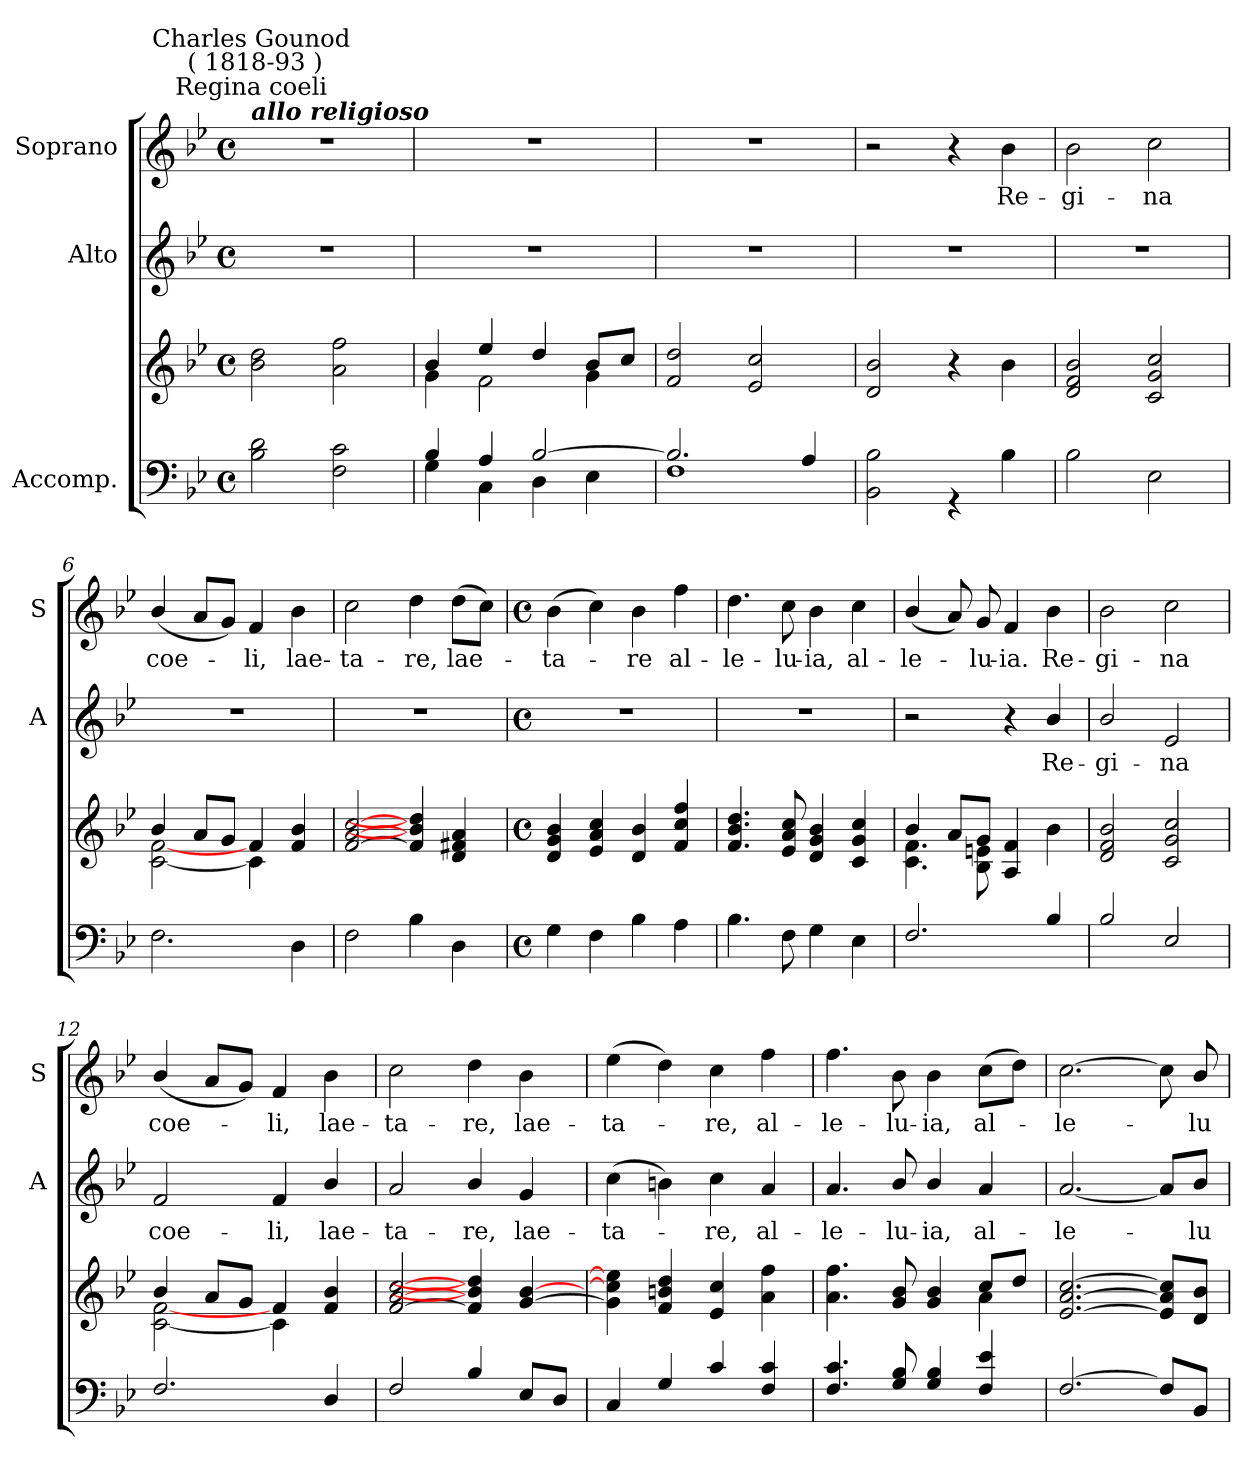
**kern	**kern	**kern	**text	**kern	**text
*part3	*part3	*part2	*part2	*part1	*part1
*staff4	*staff3	*staff2	*staff2	*staff1	*staff1
*I"Accomp.	*	*I"Alto	*	*I"Soprano	*
*	*	*I'A	*	*I'S	*
*clefF4	*clefG2	*clefG2	*	*clefG2	*
*k[b-e-]	*k[b-e-]	*k[b-e-]	*	*k[b-e-]	*
*B-:	*B-:	*B-:	*	*B-:	*
*M4/4	*M4/4	*M4/4	*	*M4/4	*
*met(c)	*met(c)	*met(c)	*	*met(c)	*
=1	=1	=1	=1	=1	=1
*^	*^	*	*	*	*
!	!	!	!	!	!	!LO:TX:a:Bi:t=allo religioso	!
!	!	!	!	!	!	!LO:TX:a:cj:t=Regina coeli	!
!	!	!	!	!	!	!LO:TX:a:cj:t=Charles Gounod\n ( 1818-93 )	!
1ryy	2B-\ 2d\	1ryy	2b-\ 2dd\	1r	.	1r	.
.	2F\ 2c\	.	2a\ 2ff\	.	.	.	.
=2	=2	=2	=2	=2	=2	=2	=2
4B-/	4G\	4b-/	4g\	1r	.	1r	.
4A/	4C\	4ee-/	2f\	.	.	.	.
[2B-/	4D\	4dd/	.	.	.	.	.
.	4E-\	8b-/L	4g\	.	.	.	.
.	.	8cc/J	.	.	.	.	.
=3	=3	=3	=3	=3	=3	=3	=3
2.B-/]	1F\	2f/ 2dd/	1ryy	1r	.	1r	.
.	.	2e-/ 2cc/	.	.	.	.	.
4A/	.	.	.	.	.	.	.
=4	=4	=4	=4	=4	=4	=4	=4
1ryy	2BB-\ 2B-\	2d/ 2b-/	2.ryy	1r	.	2r	.
.	4r	4r	.	.	.	4r	.
!	!	!	!	!	!	!	!LO:LY:b
.	4B-\	4ryy	4b-\	.	.	4b-	Re-
=5	=5	=5	=5	=5	=5	=5	=5
!	!	!	!	!	!	!	!LO:LY:b
1ryy	2B-\	2d/ 2f/ 2b-/	1ryy	1r	.	2b-	-gi-
!	!	!	!	!	!	!	!LO:LY:b
.	2E-\	2c/ 2g/ 2cc/	.	.	.	2cc	-na
=6	=6	=6	=6	=6	=6	=6	=6
!	!	!	!	!	!	!	!LO:LY:b
1ryy	2.F\	4b-/	[2c\ [2f\	1r	.	(<4b-/	coe-
.	.	8a/L	.	.	.	8aL	.
.	.	8g/J	.	.	.	8gJ)	.
!	!	!	!	!	!	!	!LO:LY:b
.	.	4f/	4c\]	.	.	4f	li,
!	!	!	!	!	!	!	!LO:LY:b
.	4D\	4f/ 4b-/	4ryy	.	.	4b-	lae-
=7	=7	=7	=7	=7	=7	=7	=7
!	!	!	!	!	!	!	!LO:LY:b
1ryy	2F\	[2f/ [2a/ [2cc/	1ryy	1r	.	2cc	-ta-
!	!	!	!	!	!	!	!LO:LY:b
.	4B-\	4f/] 4b-/] 4dd/]	.	.	.	4dd	-re,
!	!	!	!	!	!	!	!LO:LY:b
.	4D\	4d/ 4f#X/ 4a/	.	.	.	(>8ddL	lae-
.	.	.	.	.	.	8ccJ)	.
!!LO:LB:g=z
=8	=8	=8	=8	=8	=8	=8	=8
*M4/4	*	*M4/4	*	*M4/4	*	*M4/4	*
*met(c)	*	*met(c)	*	*met(c)	*	*met(c)	*
!	!	!	!	!	!	!	!LO:LY:b
1ryy	4G\	4d/ 4g/ 4b-/	1ryy	1r	.	(>4b-	ta-
.	4F\	4e-/ 4a/ 4cc/	.	.	.	4cc)	.
!	!	!	!	!	!	!	!LO:LY:b
.	4B-\	4d/ 4b-/	.	.	.	4b-	re
!	!	!	!	!	!	!	!LO:LY:b
.	4A\	4f/ 4cc/ 4ff/	.	.	.	4ff	al-
=9	=9	=9	=9	=9	=9	=9	=9
!	!	!	!	!	!	!	!LO:LY:b
1ryy	4.B-\	4.f/ 4.b-/ 4.dd/	1ryy	1r	.	4.dd	-le-
!	!	!	!	!	!	!	!LO:LY:b
.	8F\	8e-/ 8a/ 8cc/	.	.	.	8cc	-lu-
!	!	!	!	!	!	!	!LO:LY:b
.	4G\	4d/ 4g/ 4b-/	.	.	.	4b-	-ia,
!	!	!	!	!	!	!	!LO:LY:b
.	4E-\	4c/ 4g/ 4cc/	.	.	.	4cc	al-
=10	=10	=10	=10	=10	=10	=10	=10
!	!	!	!	!	!	!	!LO:LY:b
2.F/	1ryy	4b-/	4.c\ 4.f\	2r	.	(<4b-/	-le-
.	.	8a/L	.	.	.	8a)	.
!	!	!	!	!	!	!	!LO:LY:b
.	.	8g/J	8B-\ 8en\	.	.	8g	lu-
!	!	!	!	!	!	!	!LO:LY:b
.	.	4A/ 4f/	2ryy	4r	.	4f	-ia.
!	!	!	!	!	!LO:LY:b	!	!LO:LY:b
4B-/	.	4b-\	.	4b-/	Re-	4b-	Re-
=11	=11	=11	=11	=11	=11	=11	=11
!	!	!	!	!	!LO:LY:b	!	!LO:LY:b
2B-/	1ryy	2d/ 2f/ 2b-/	1ryy	2b-/	-gi-	2b-	-gi-
!	!	!	!	!	!LO:LY:b	!	!LO:LY:b
2E-/	.	2c/ 2g/ 2cc/	.	2e-	-na	2cc	-na
=12	=12	=12	=12	=12	=12	=12	=12
!	!	!	!	!	!LO:LY:b	!	!LO:LY:b
2.F/	1ryy	4b-/	[2c\ [2f\	2f	coe-	(<4b-/	coe-
.	.	8a/L	.	.	.	8aL	.
.	.	8g/J	.	.	.	8gJ)	.
!	!	!	!	!	!LO:LY:b	!	!LO:LY:b
.	.	4f/	4c\]	4f	-li,	4f	li,
!	!	!	!	!	!LO:LY:b	!	!LO:LY:b
4D/	.	4f/ 4b-/	4ryy	4b-/	lae-	4b-	lae-
=13	=13	=13	=13	=13	=13	=13	=13
!	!	!	!	!	!LO:LY:b	!	!LO:LY:b
2F/	1ryy	[2f/ [2a/ [2cc/	1ryy	2a	-ta-	2cc	-ta-
!	!	!	!	!	!LO:LY:b	!	!LO:LY:b
4B-/	.	4f/] 4b-/] 4dd/]	.	4b-/	-re,	4dd	-re,
!	!	!	!	!	!LO:LY:b	!	!LO:LY:b
8E-/L	.	[4g/ [4b-/	.	4g	lae-	4b-	lae-
8D/J	.	.	.	.	.	.	.
=14	=14	=14	=14	=14	=14	=14	=14
!	!	!	!	!	!LO:LY:b	!	!LO:LY:b
4C/	1ryy	4g\] 4cc\] 4ee-\]	1ryy	(>4cc	-ta-	(>4ee-	-ta-
4G/	.	4f/ 4bn/ 4dd/	.	4bn)	.	4dd)	.
!	!	!	!	!	!LO:LY:b	!	!LO:LY:b
4c/	.	4e-/ 4cc/	.	4cc	re,	4cc	re,
!	!	!	!	!	!LO:LY:b	!	!LO:LY:b
4F/ 4c/	.	4a\ 4ff\	.	4a	al-	4ff	al-
!!LO:LB:g=z
=15	=15	=15	=15	=15	=15	=15	=15
!	!	!	!	!	!LO:LY:b	!	!LO:LY:b
4.F 4.c	1ryy	4.a\ 4.ff\	2.ryy	4.a	-le-	4.ff	-le-
!	!	!	!	!	!LO:LY:b	!	!LO:LY:b
8G 8B-	.	8g/ 8b-/	.	8b-/	-lu-	8b-	-lu-
!	!	!	!	!	!LO:LY:b	!	!LO:LY:b
4G 4B-	.	4g/ 4b-/	.	4b-/	-ia,	4b-	-ia,
!	!	!	!	!	!LO:LY:b	!	!LO:LY:b
4F 4e-	.	8cc/L	4a\	4a	al-	(>8ccL	al-
.	.	8dd/J	.	.	.	8ddJ)	.
=16	=16	=16	=16	=16	=16	=16	=16
!	!	!	!	!	!LO:LY:b	!	!LO:LY:b
[2.F	1ryy	[2.e-/ [2.a/ [2.cc/	1ryy	[2.a	-le-	[2.cc	le-
8FL]	.	8e-/] 8a/] 8cc/]L	.	8a/L]	.	8cc]	.
!	!	!	!	!	!LO:LY:b	!	!LO:LY:b
8BB-J	.	8d/ 8b-/J	.	8b-/J	lu-	8b-/	lu-
*v	*v	*	*	*	*	*	*
*	*v	*v	*	*	*	*
=	=	=	=	=	=
*-	*-	*-	*-	*-	*-
